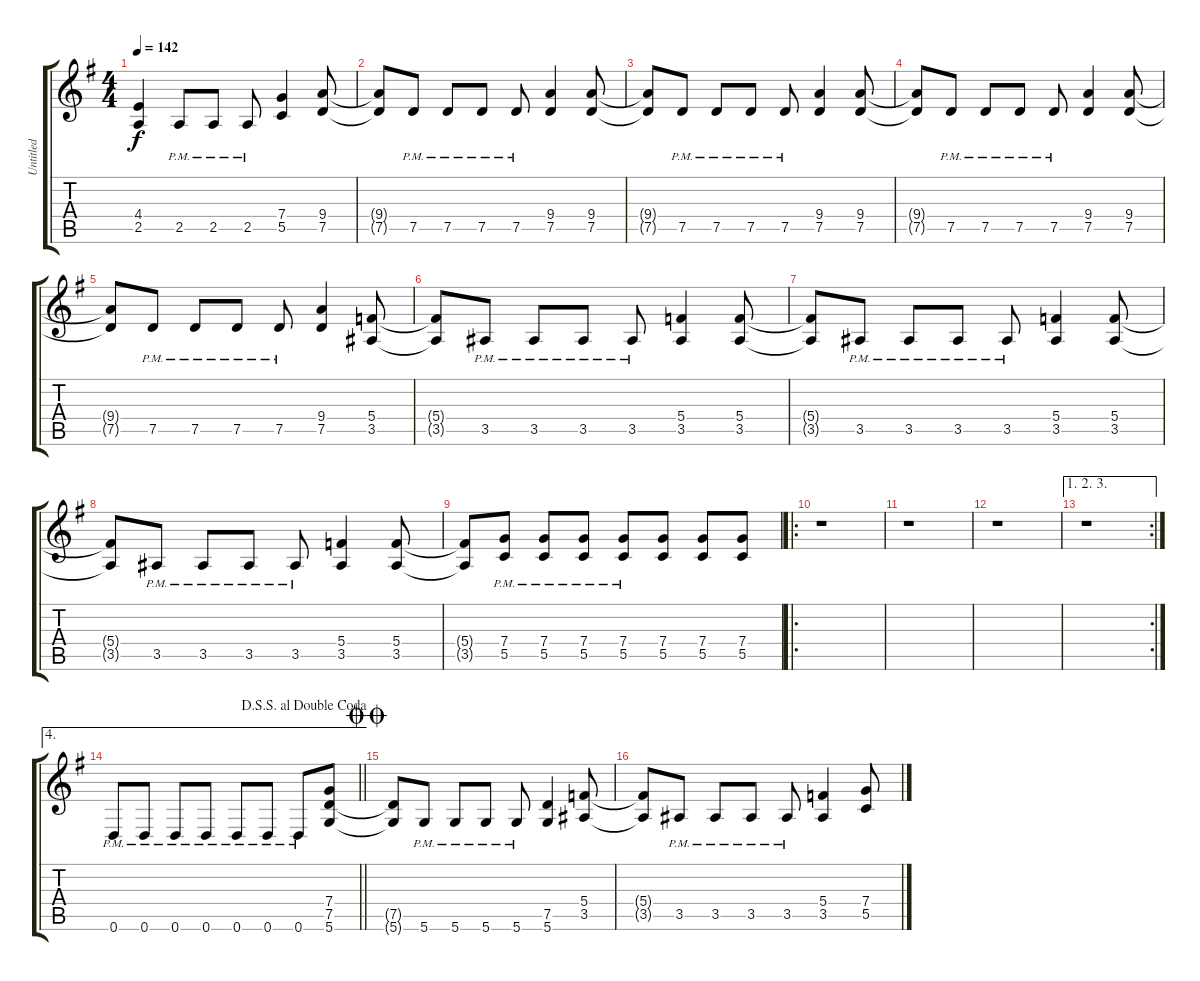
\track ("Untitled" "Untitled") {instrument distortionguitar}
\staff {score tabs}
\tuning (D4 A3 F3 C3 G2 D2) {hide}
\ts (4 4)
\tempo 142
\clef g2
\ks g
(4.4{t} 2.5{t}).4{dy f} 2.5{pm}.8 2.5{pm}.8 2.5{pm}.8 (7.4 5.5).4 (9.4 7.5).8 |
(9.4{t} 7.5{t}).8 7.5{pm}.8 7.5{pm}.8 7.5{pm}.8 7.5{pm}.8 (9.4 7.5).4 (9.4 7.5).8 |
(9.4{t} 7.5{t}).8 7.5{pm}.8 7.5{pm}.8 7.5{pm}.8 7.5{pm}.8 (9.4 7.5).4 (9.4 7.5).8 |
(9.4{t} 7.5{t}).8 7.5{pm}.8 7.5{pm}.8 7.5{pm}.8 7.5{pm}.8 (9.4 7.5).4 (9.4 7.5).8 |
(9.4{t} 7.5{t}).8 7.5{pm}.8 7.5{pm}.8 7.5{pm}.8 7.5{pm}.8 (9.4 7.5).4 (5.4 3.5).8 |
(5.4{t} 3.5{t}).8 3.5{pm}.8 3.5{pm}.8 3.5{pm}.8 3.5{pm}.8 (5.4 3.5).4 (5.4 3.5).8 |
(5.4{t} 3.5{t}).8 3.5{pm}.8 3.5{pm}.8 3.5{pm}.8 3.5{pm}.8 (5.4 3.5).4 (5.4 3.5).8 |
(5.4{t} 3.5{t}).8 3.5{pm}.8 3.5{pm}.8 3.5{pm}.8 3.5{pm}.8 (5.4 3.5).4 (5.4 3.5).8 |
(5.4{t} 3.5{t}).8 (7.4{pm} 5.5{pm}).8 (7.4{pm} 5.5{pm}).8 (7.4{pm} 5.5{pm}).8 (7.4{pm} 5.5{pm}).8 (7.4 5.5).8 (7.4 5.5).8 (7.4 5.5).8 |
\ro
r.1 |
r.1 |
r.1 |
\ae (1 2 3)
\rc 2
r.1 |
\ae 4
\jump dalsegnosegnoaldoublecoda
\barLineRight lightlight
0.6{pm}.8 0.6{pm}.8 0.6{pm}.8 0.6{pm}.8 0.6{pm}.8 0.6{pm}.8 0.6{pm}.8 (7.4 7.5 5.6).8 |
\jump doublecoda
(7.5{t} 5.6{t}).8 5.6{pm}.8 5.6{pm}.8 5.6{pm}.8 5.6{pm}.8 (7.5 5.6).4 (5.4 3.5).8 |
(5.4{t} 3.5{t}).8 3.5{pm}.8 3.5{pm}.8 3.5{pm}.8 3.5{pm}.8 (5.4 3.5).4 (7.4 5.5).8
